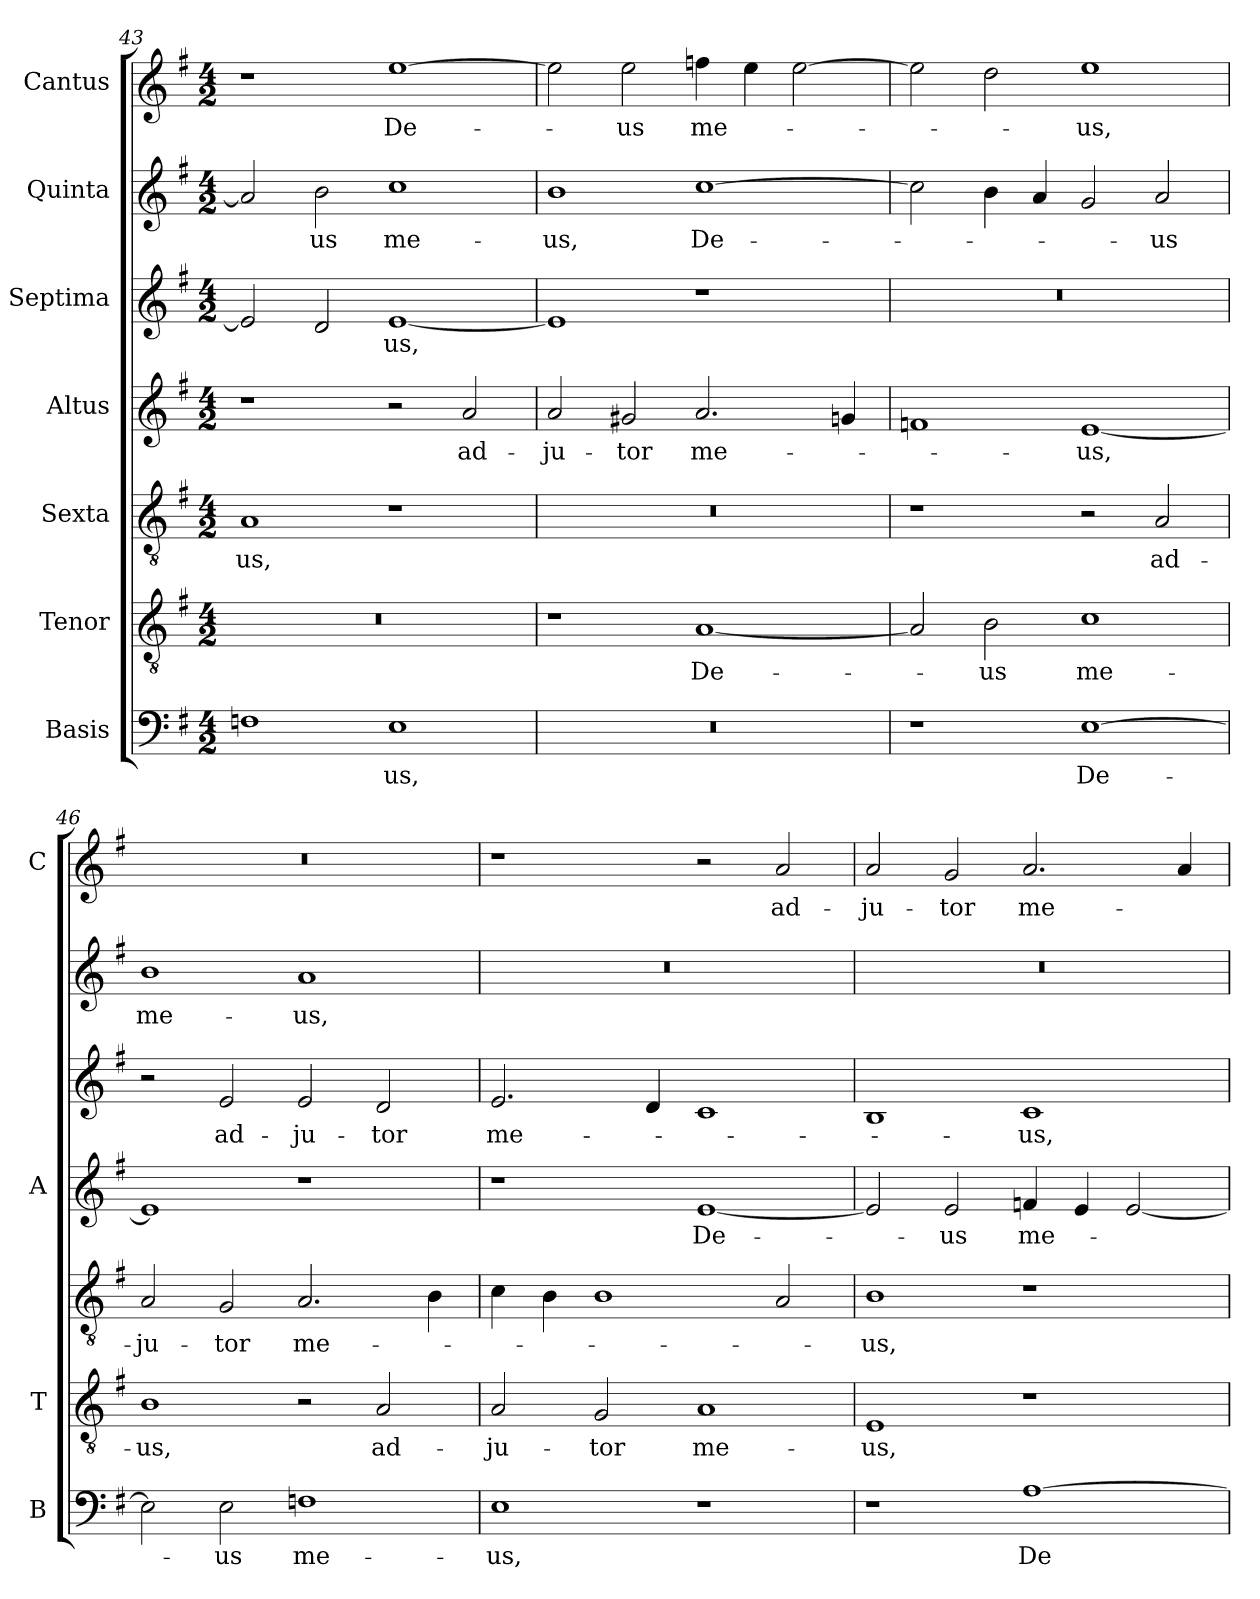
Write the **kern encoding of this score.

**kern	**text	**kern	**text	**kern	**text	**kern	**text	**kern	**text	**kern	**text	**kern	**text
*part7	*part7	*part6	*part6	*part5	*part5	*part4	*part4	*part3	*part3	*part2	*part2	*part1	*part1
*staff7	*staff7	*staff6	*staff6	*staff5	*staff5	*staff4	*staff4	*staff3	*staff3	*staff2	*staff2	*staff1	*staff1
*I"Basis	*	*I"Tenor	*	*I"Sexta	*	*I"Altus	*	*I"Septima	*	*I"Quinta	*	*I"Cantus	*
*I'B	*	*I'T	*	*	*	*I'A	*	*	*	*	*	*I'C	*
*clefF4	*	*clefGv2	*	*clefGv2	*	*clefG2	*	*clefG2	*	*clefG2	*	*clefG2	*
*k[f#]	*	*k[f#]	*	*k[f#]	*	*k[f#]	*	*k[f#]	*	*k[f#]	*	*k[f#]	*
*G:	*	*G:	*	*G:	*	*G:	*	*G:	*	*G:	*	*G:	*
*M4/2	*	*M4/2	*	*M4/2	*	*M4/2	*	*M4/2	*	*M4/2	*	*M4/2	*
=43	=43	=43	=43	=43	=43	=43	=43	=43	=43	=43	=43	=43	=43
!	!	!	!	!	!LO:LY:b	!	!	!	!	!	!	!	!
1Fn	.	0r	.	1A	-us,	1r	.	2e/]	.	2a/]	.	1r	.
!	!	!	!	!	!	!	!	!	!	!	!LO:LY:b	!	!
.	.	.	.	.	.	.	.	2d/	.	2b\	-us	.	.
!	!LO:LY:b	!	!	!	!	!	!	!	!LO:LY:b	!	!LO:LY:b	!	!LO:LY:b
1E	-us,	.	.	1r	.	2r	.	[1e	-us,	1cc	me-	[1ee	De-
!	!	!	!	!	!	!	!LO:LY:b	!	!	!	!	!	!
.	.	.	.	.	.	2a/	ad-	.	.	.	.	.	.
!!LO:PB:g=z
=44	=44	=44	=44	=44	=44	=44	=44	=44	=44	=44	=44	=44	=44
!	!	!	!	!	!	!	!LO:LY:b	!	!	!	!LO:LY:b	!	!
0r	.	1r	.	0r	.	2a/	-ju-	1e]	.	1b	-us,	2ee\]	.
!	!	!	!	!	!	!	!LO:LY:b	!	!	!	!	!	!LO:LY:b
.	.	.	.	.	.	2g#X/	-tor	.	.	.	.	2ee\	-us
!	!	!	!LO:LY:b	!	!	!	!LO:LY:b	!	!	!	!LO:LY:b	!	!LO:LY:b
.	.	[1A	De-	.	.	2.a/	me-	1r	.	[1cc	De-	4ffn\	me-
.	.	.	.	.	.	.	.	.	.	.	.	4ee\	.
.	.	.	.	.	.	.	.	.	.	.	.	[2ee\	.
.	.	.	.	.	.	4gn/	.	.	.	.	.	.	.
=45	=45	=45	=45	=45	=45	=45	=45	=45	=45	=45	=45	=45	=45
1r	.	2A/]	.	1r	.	1fn	.	0r	.	2cc\]	.	2ee\]	.
!	!	!	!LO:LY:b	!	!	!	!	!	!	!	!	!	!
.	.	2B\	-us	.	.	.	.	.	.	4b\	.	2dd\	.
.	.	.	.	.	.	.	.	.	.	4a/	.	.	.
!	!LO:LY:b	!	!LO:LY:b	!	!	!	!LO:LY:b	!	!	!	!	!	!LO:LY:b
[1E	De-	1c	me-	2r	.	[1e	-us,	.	.	2g/	.	1ee	-us,
!	!	!	!	!	!LO:LY:b	!	!	!	!	!	!LO:LY:b	!	!
.	.	.	.	2A/	ad-	.	.	.	.	2a/	-us	.	.
=46	=46	=46	=46	=46	=46	=46	=46	=46	=46	=46	=46	=46	=46
!	!	!	!LO:LY:b	!	!LO:LY:b	!	!	!	!	!	!LO:LY:b	!	!
2E\]	.	1B	-us,	2A/	-ju-	1e]	.	2r	.	1b	me-	0r	.
!	!LO:LY:b	!	!	!	!LO:LY:b	!	!	!	!LO:LY:b	!	!	!	!
2E\	-us	.	.	2G/	-tor	.	.	2e/	ad-	.	.	.	.
!	!LO:LY:b	!	!	!	!LO:LY:b	!	!	!	!LO:LY:b	!	!LO:LY:b	!	!
1Fn	me-	2r	.	2.A/	me-	1r	.	2e/	-ju-	1a	-us,	.	.
!	!	!	!LO:LY:b	!	!	!	!	!	!LO:LY:b	!	!	!	!
.	.	2A/	ad-	.	.	.	.	2d/	-tor	.	.	.	.
.	.	.	.	4B\	.	.	.	.	.	.	.	.	.
=47	=47	=47	=47	=47	=47	=47	=47	=47	=47	=47	=47	=47	=47
!	!LO:LY:b	!	!LO:LY:b	!	!	!	!	!	!LO:LY:b	!	!	!	!
1E	-us,	2A/	-ju-	4c\	.	1r	.	2.e/	me-	0r	.	1r	.
.	.	.	.	4B\	.	.	.	.	.	.	.	.	.
!	!	!	!LO:LY:b	!	!	!	!	!	!	!	!	!	!
.	.	2G/	-tor	1B	.	.	.	.	.	.	.	.	.
.	.	.	.	.	.	.	.	4d/	.	.	.	.	.
!	!	!	!LO:LY:b	!	!	!	!LO:LY:b	!	!	!	!	!	!
1r	.	1A	me-	.	.	[1e	De-	1c	.	.	.	2r	.
!	!	!	!	!	!	!	!	!	!	!	!	!	!LO:LY:b
.	.	.	.	2A/	.	.	.	.	.	.	.	2a/	ad-
!!LO:LB:g=z
=48	=48	=48	=48	=48	=48	=48	=48	=48	=48	=48	=48	=48	=48
!	!	!	!LO:LY:b	!	!LO:LY:b	!	!	!	!	!	!	!	!LO:LY:b
1r	.	1E	-us,	1B	-us,	2e/]	.	1B	.	0r	.	2a/	-ju-
!	!	!	!	!	!	!	!LO:LY:b	!	!	!	!	!	!LO:LY:b
.	.	.	.	.	.	2e/	-us	.	.	.	.	2g/	-tor
!	!LO:LY:b	!	!	!	!	!	!LO:LY:b	!	!LO:LY:b	!	!	!	!LO:LY:b
[1A	De-	1r	.	1r	.	4fn/	me-	1c	-us,	.	.	2.a/	me-
.	.	.	.	.	.	4e/	.	.	.	.	.	.	.
.	.	.	.	.	.	[2e/	.	.	.	.	.	.	.
.	.	.	.	.	.	.	.	.	.	.	.	4a/	.
=	=	=	=	=	=	=	=	=	=	=	=	=	=
*-	*-	*-	*-	*-	*-	*-	*-	*-	*-	*-	*-	*-	*-
